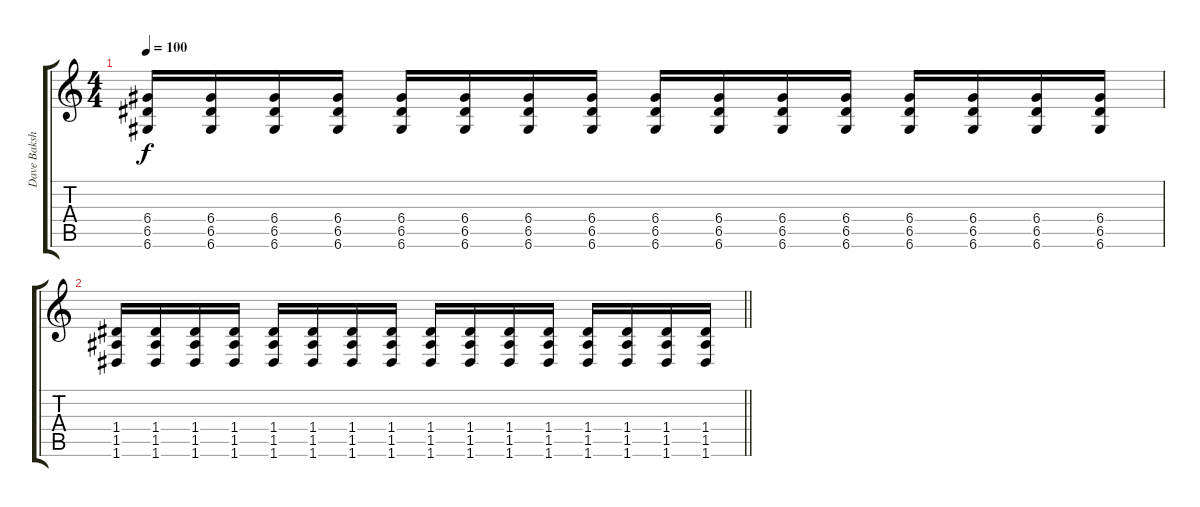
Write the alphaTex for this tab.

\track ("Dave Baksh Rhythm" "Dave Baksh") {instrument distortionguitar}
\staff {score tabs}
\tuning (E4 B3 G3 D3 A2 D2) {hide}
\ts (4 4)
\tempo 100
\clef g2
\ks c
(6.4 6.5 6.6).16{dy f} (6.4 6.5 6.6).16 (6.4 6.5 6.6).16 (6.4 6.5 6.6).16 (6.4 6.5 6.6).16 (6.4 6.5 6.6).16 (6.4 6.5 6.6).16 (6.4 6.5 6.6).16 (6.4 6.5 6.6).16 (6.4 6.5 6.6).16 (6.4 6.5 6.6).16 (6.4 6.5 6.6).16 (6.4 6.5 6.6).16 (6.4 6.5 6.6).16 (6.4 6.5 6.6).16 (6.4 6.5 6.6).16 |
\barLineRight lightlight
(1.4 1.5 1.6).16 (1.4 1.5 1.6).16 (1.4 1.5 1.6).16 (1.4 1.5 1.6).16 (1.4 1.5 1.6).16 (1.4 1.5 1.6).16 (1.4 1.5 1.6).16 (1.4 1.5 1.6).16 (1.4 1.5 1.6).16 (1.4 1.5 1.6).16 (1.4 1.5 1.6).16 (1.4 1.5 1.6).16 (1.4 1.5 1.6).16 (1.4 1.5 1.6).16 (1.4 1.5 1.6).16 (1.4 1.5 1.6).16
